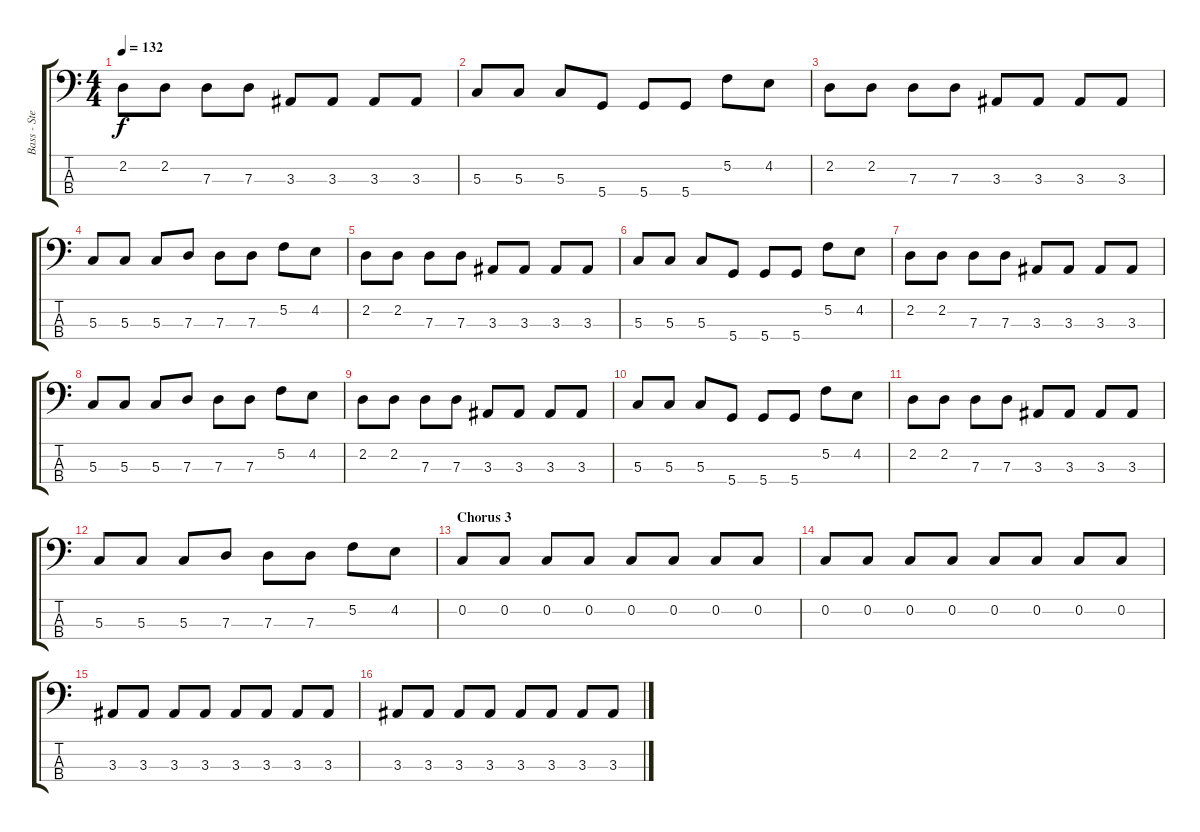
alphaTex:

\track ("Bass - Steve Dawson" "Bass - Ste") {instrument electricbassfinger}
\staff {score tabs}
\tuning (F2 C2 G1 D1) {hide}
\ts (4 4)
\tempo 132
\clef f4
\ks c
2.2.8{dy f} 2.2.8 7.3.8 7.3.8 3.3.8 3.3.8 3.3.8 3.3.8 |
5.3.8 5.3.8 5.3.8 5.4.8 5.4.8 5.4.8 5.2.8 4.2.8 |
2.2.8 2.2.8 7.3.8 7.3.8 3.3.8 3.3.8 3.3.8 3.3.8 |
5.3.8 5.3.8 5.3.8 7.3.8 7.3.8 7.3.8 5.2.8 4.2.8 |
2.2.8 2.2.8 7.3.8 7.3.8 3.3.8 3.3.8 3.3.8 3.3.8 |
5.3.8 5.3.8 5.3.8 5.4.8 5.4.8 5.4.8 5.2.8 4.2.8 |
2.2.8 2.2.8 7.3.8 7.3.8 3.3.8 3.3.8 3.3.8 3.3.8 |
5.3.8 5.3.8 5.3.8 7.3.8 7.3.8 7.3.8 5.2.8 4.2.8 |
2.2.8 2.2.8 7.3.8 7.3.8 3.3.8 3.3.8 3.3.8 3.3.8 |
5.3.8 5.3.8 5.3.8 5.4.8 5.4.8 5.4.8 5.2.8 4.2.8 |
2.2.8 2.2.8 7.3.8 7.3.8 3.3.8 3.3.8 3.3.8 3.3.8 |
5.3.8 5.3.8 5.3.8 7.3.8 7.3.8 7.3.8 5.2.8 4.2.8 |
\section ("" "Chorus 3")
0.2.8 0.2.8 0.2.8 0.2.8 0.2.8 0.2.8 0.2.8 0.2.8 |
0.2.8 0.2.8 0.2.8 0.2.8 0.2.8 0.2.8 0.2.8 0.2.8 |
3.3.8 3.3.8 3.3.8 3.3.8 3.3.8 3.3.8 3.3.8 3.3.8 |
3.3.8 3.3.8 3.3.8 3.3.8 3.3.8 3.3.8 3.3.8 3.3.8
